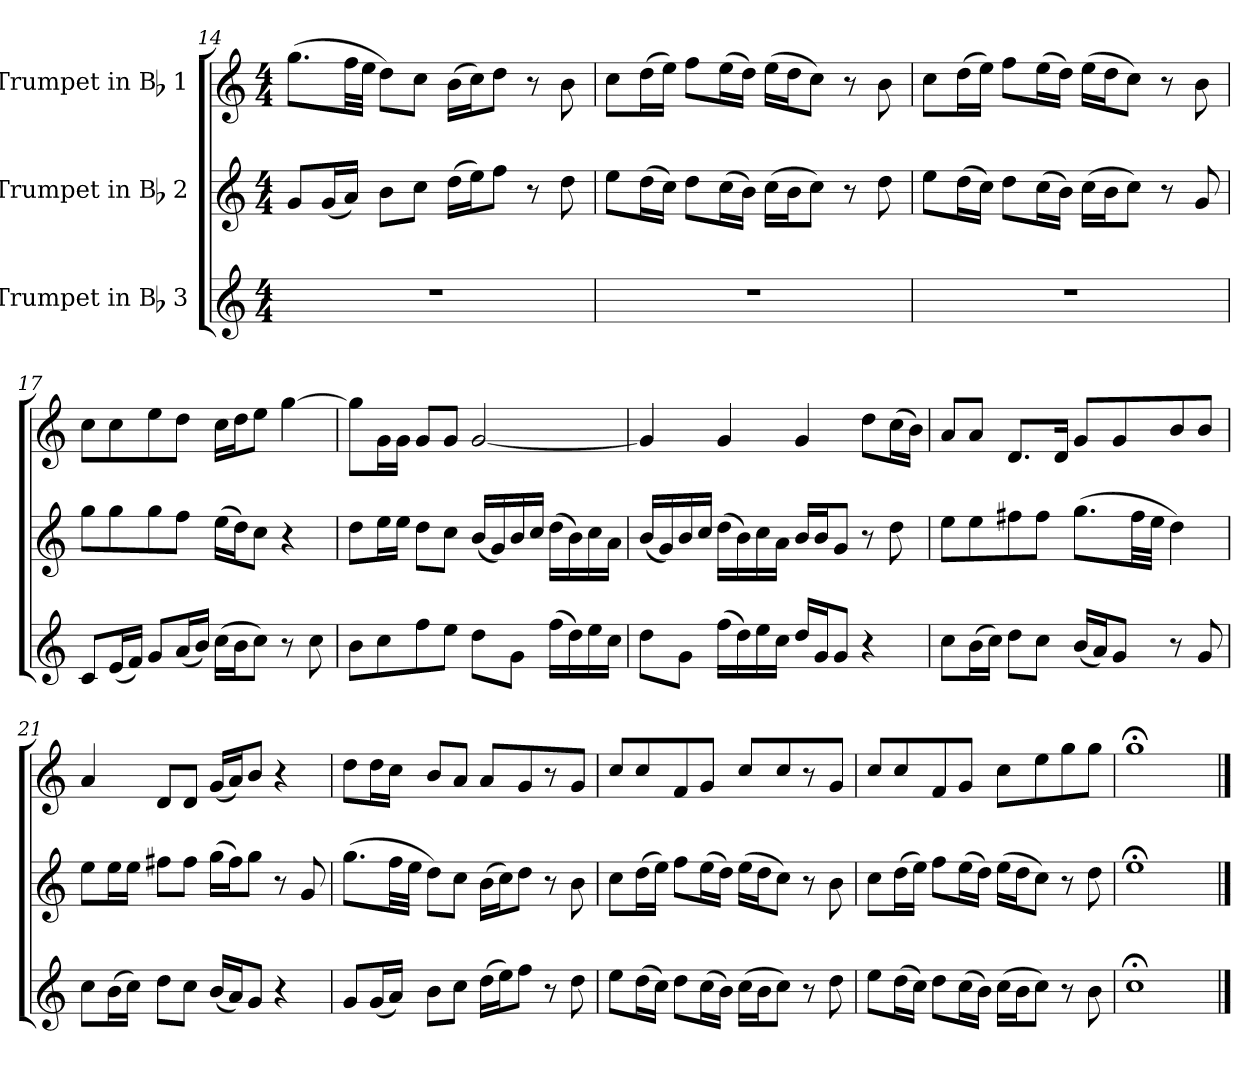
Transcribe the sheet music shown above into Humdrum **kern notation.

**kern	**kern	**kern
*part3	*part2	*part1
*staff3	*staff2	*staff1
*I"Trumpet in Bb 3	*I"Trumpet in Bb 2	*I"Trumpet in Bb 1
*clefG2	*clefG2	*clefG2
*ITrd1c2	*ITrd1c2	*ITrd1c2
*k[b-e-]	*k[b-e-]	*k[b-e-]
*B-:	*B-:	*B-:
*M4/4	*M4/4	*M4/4
=14	=14	=14
1r	8f/L	(>8.ff\L
.	(<16f/L	.
.	16g/JJ)	32ee-\LL
.	.	32dd\JJJ
.	8a\L	8cc\L)
.	8b-\J	8b-\J
.	(>16cc\LL	(>16a\LL
.	16dd\J)	16b-\J)
.	8ee-\J	8cc\J
.	8r	8r
.	8cc\	8a\
!!LO:LB:g=z
=15	=15	=15
1r	8dd\L	8b-\L
.	(>16cc\L	(>16cc\L
.	16b-\JJ)	16dd\JJ)
.	8cc\L	8ee-\L
.	(>16b-\L	(>16dd\L
.	16a\JJ)	16cc\JJ)
.	(>16b-\LL	(>16dd\LL
.	16a\J	16cc\J
.	8b-\J)	8b-\J)
.	8r	8r
.	8cc\	8a\
=16	=16	=16
1r	8dd\L	8b-\L
.	(>16cc\L	(>16cc\L
.	16b-\JJ)	16dd\JJ)
.	8cc\L	8ee-\L
.	(>16b-\L	(>16dd\L
.	16a\JJ)	16cc\JJ)
.	(>16b-\LL	(>16dd\LL
.	16a\J	16cc\J
.	8b-\J)	8b-\J)
.	8r	8r
.	8f/	8a\
=17	=17	=17
8B-/L	8ff\L	8b-\L
(<16d/L	8ff\	8b-\
16e-/JJ)	.	.
8f/L	8ff\	8dd\
(<16g/L	8ee-\J	8cc\J
16a/JJ)	.	.
(>16b-\LL	(>16dd\LL	16b-\LL
16a\J	16cc\J)	16cc\J
8b-\J)	8b-\J	8dd\J
8r	4r	[4ff\
8b-\	.	.
=18	=18	=18
8a\L	8cc\L	8ff\L]
8b-\	16dd\L	16f\L
.	16dd\JJ	16f\JJ
8ee-\	8cc\L	8f/L
8dd\J	8b-\J	8f/J
8cc\L	(<16a/LL	[2f/
.	16f/)	.
8f\J	16a/	.
.	16b-/JJ	.
(>16ee-\LL	(>16cc\LL	.
16cc\)	16a\)	.
16dd\	16b-\	.
16b-\JJ	16g\JJ	.
!!LO:LB:g=z
=19	=19	=19
8cc\L	(<16a/LL	4f/]
.	16f/)	.
8f\J	16a/	.
.	16b-/JJ	.
(>16ee-\LL	(>16cc\LL	4f/
16cc\)	16a\)	.
16dd\	16b-\	.
16b-\JJ	16g\JJ	.
16cc/LL	16a/LL	4f/
16f/J	16a/J	.
8f/J	8f/J	.
4r	8r	8cc\L
.	8cc\	(>16b-\L
.	.	16a\JJ)
=20	=20	=20
8b-\L	8dd\L	8g/L
(>16a\L	8dd\	8g/J
16b-\JJ)	.	.
8cc\L	8een\	8.c/L
8b-\J	8ee\J	.
.	.	16c/Jk
(<16a/LL	(>8.ff\L	8f/L
16g/J)	.	.
8f/J	.	8f/
.	32ee\LL	.
.	32dd\JJJ	.
8r	4cc\)	8a/
8f/	.	8a/J
=21	=21	=21
8b-\L	8dd\L	4g/
(>16a\L	16dd\L	.
16b-\JJ)	16dd\JJ	.
8cc\L	8een\L	8c/L
8b-\J	8ee\J	8c/J
(<16a/LL	(>16ff\LL	(<16f/LL
16g/J)	16ee\J)	16g/J)
8f/J	8ff\J	8a/J
4r	8r	4r
.	8f/	.
=22	=22	=22
8f/L	(>8.ff\L	8cc\L
(<16f/L	.	16cc\L
16g/JJ)	32ee-\LL	16b-\JJ
.	32dd\JJJ	.
8a\L	8cc\L)	8a/L
8b-\J	8b-\J	8g/J
(>16cc\LL	(>16a\LL	8g/L
16dd\J)	16b-\J)	.
8ee-\J	8cc\J	8f/
8r	8r	8r
8cc\	8a\	8f/J
!!LO:LB:g=z
=23	=23	=23
8dd\L	8b-\L	8b-/L
(>16cc\L	(>16cc\L	8b-/
16b-\JJ)	16dd\JJ)	.
8cc\L	8ee-\L	8e-/
(>16b-\L	(>16dd\L	8f/J
16a\JJ)	16cc\JJ)	.
(>16b-\LL	(>16dd\LL	8b-/L
16a\J	16cc\J	.
8b-\J)	8b-\J)	8b-/
8r	8r	8r
8cc\	8a\	8f/J
=24	=24	=24
8dd\L	8b-\L	8b-/L
(>16cc\L	(>16cc\L	8b-/
16b-\JJ)	16dd\JJ)	.
8cc\L	8ee-\L	8e-/
(>16b-\L	(>16dd\L	8f/J
16a\JJ)	16cc\JJ)	.
(>16b-\LL	(>16dd\LL	8b-\L
16a\J	16cc\J	.
8b-\J)	8b-\J)	8dd\
8r	8r	8ff\
8a\	8cc\	8ff\J
=25	=25	=25
1b-;<	1dd;<	1ff;<
==	==	==
*-	*-	*-
